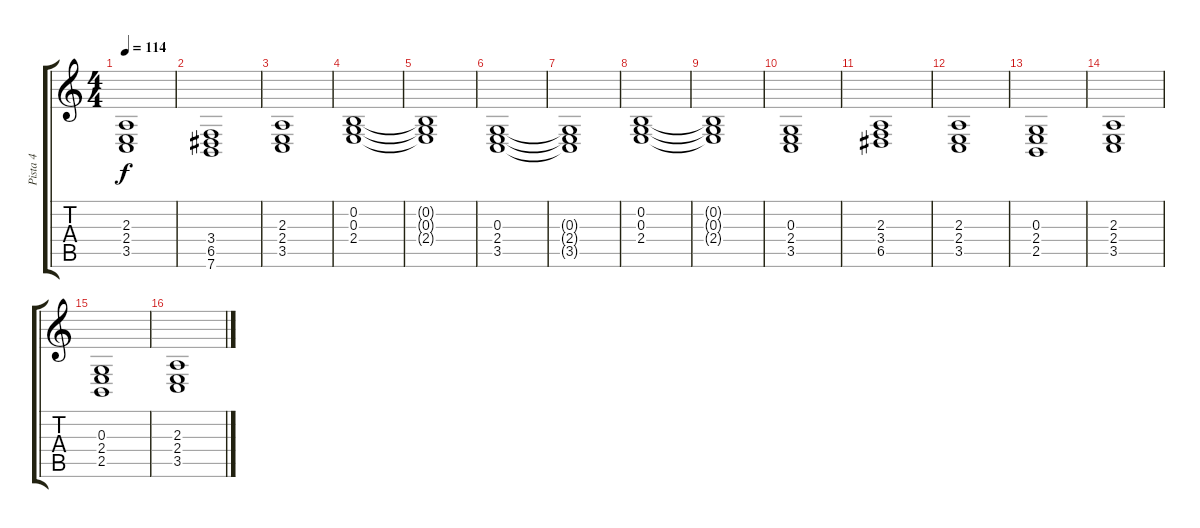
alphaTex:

\track ("Pista 4" "Pista 4") {instrument reedorgan}
\staff {score tabs}
\tuning (E4 B3 G3 D3 A2 E2) {hide}
\ts (4 4)
\tempo 114
\clef g2
\ks c
(2.3 2.4 3.5).1{dy f} |
(3.4 6.5 7.6).1 |
(2.3 2.4 3.5).1 |
(0.2 0.3 2.4).1 |
(0.2{t} 0.3{t} 2.4{t}).1 |
(0.3 2.4 3.5).1 |
(0.3{t} 2.4{t} 3.5{t}).1 |
(0.2 0.3 2.4).1 |
(0.2{t} 0.3{t} 2.4{t}).1 |
(0.3 2.4 3.5).1 |
(2.3 3.4 6.5).1 |
(2.3 2.4 3.5).1 |
(0.3 2.4 2.5).1 |
(2.3 2.4 3.5).1 |
(0.3 2.4 2.5).1 |
(2.3 2.4 3.5).1
